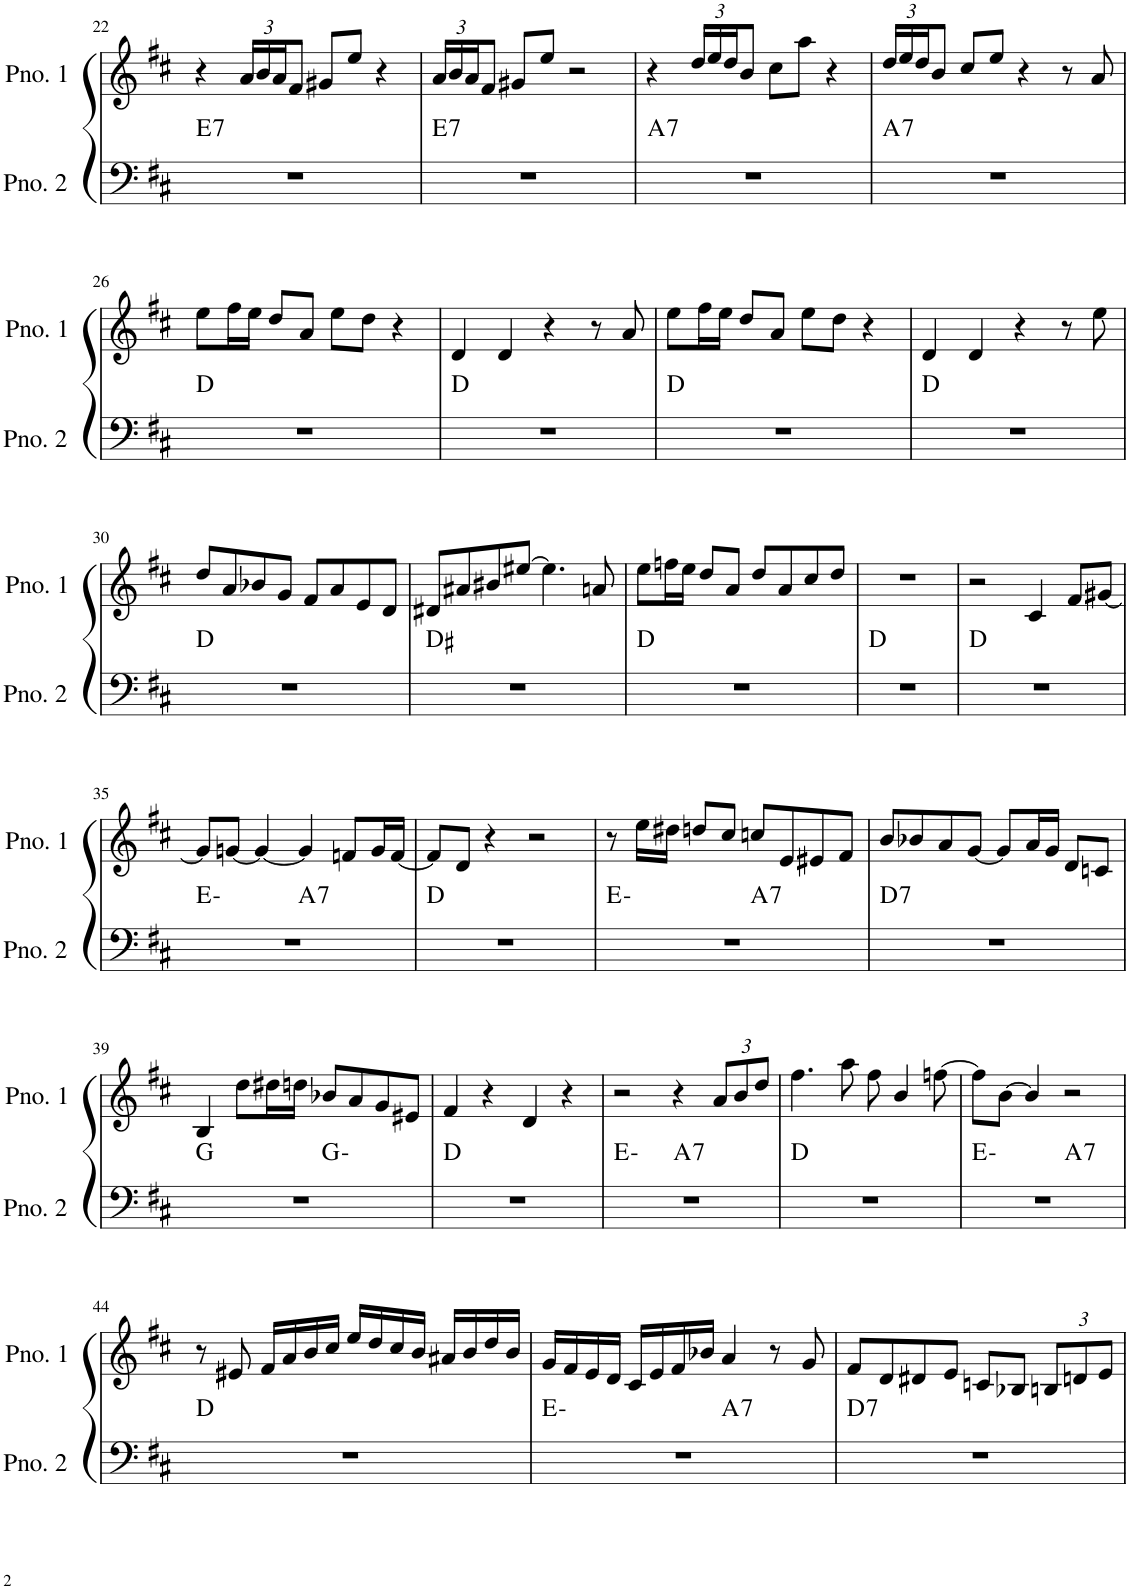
**kern	**harte	**kern
*part2	*part2	*part1
*staff2	*	*staff1
*I"ピアノ 2	*	*I"ピアノ 1
!!LO:PB:g=z
*clefF4	*	*clefG2
*k[f#c#]	*	*k[f#c#]
*M4/4	*	*M4/4
=22	=22	=22
!	!LO:H:kt=7	!
1r	E:7	4r
*	*	*Xbrackettup
.	.	24a/LL
.	.	24b/
.	.	24a/J
.	.	8f#/J
.	.	8g#X/L
.	.	8ee/J
.	.	4r
=23	=23	=23
!	!LO:H:kt=7	!
1r	E:7	24a/LL
.	.	24b/
.	.	24a/J
.	.	8f#/J
.	.	8g#X/L
.	.	8ee/J
.	.	2r
=24	=24	=24
!	!LO:H:kt=7	!
1r	A:7	4r
.	.	24dd/LL
.	.	24ee/
.	.	24dd/J
.	.	8b/J
.	.	8cc#\L
.	.	8aa\J
.	.	4r
=25	=25	=25
!	!LO:H:kt=7	!
1r	A:7	24dd/LL
.	.	24ee/
.	.	24dd/J
.	.	8b/J
.	.	8cc#/L
.	.	8ee/J
.	.	4r
.	.	8r
.	.	8a/
!!LO:LB:g=z
=26	=26	=26
1r	D:maj	8ee\L
.	.	16ff#\L
.	.	16ee\JJ
.	.	8dd/L
.	.	8a/J
.	.	8ee\L
.	.	8dd\J
.	.	4r
=27	=27	=27
1r	D:maj	4d/
.	.	4d/
.	.	4r
.	.	8r
.	.	8a/
=28	=28	=28
1r	D:maj	8ee\L
.	.	16ff#\L
.	.	16ee\JJ
.	.	8dd/L
.	.	8a/J
.	.	8ee\L
.	.	8dd\J
.	.	4r
=29	=29	=29
1r	D:maj	4d/
.	.	4d/
.	.	4r
.	.	8r
.	.	8ee\
!!LO:LB:g=z
=30	=30	=30
1r	D:maj	8dd/L
.	.	8a/
.	.	8b-X/
.	.	8g/J
.	.	8f#/L
.	.	8a/
.	.	8e/
.	.	8d/J
=31	=31	=31
1r	D#:maj	8d#X/L
.	.	8a#X/
.	.	8b#X/
.	.	[8ee#X/J
.	.	4.ee#\]
.	.	8an/
=32	=32	=32
1r	D:maj	8ee\L
.	.	16ffn\L
.	.	16ee\JJ
.	.	8dd/L
.	.	8a/J
.	.	8dd/L
.	.	8a/
.	.	8cc#/
.	.	8dd/J
=33	=33	=33
1r	D:maj	1r
=34	=34	=34
1r	D:maj	2r
.	.	4c#/
.	.	8f#/L
.	.	[8g#X/J
!!LO:LB:g=z
=35	=35	=35
*^	*	*
1r	2ryy	E:min	8g#/L]
.	.	.	[8gn/J
.	.	.	4g/_
!	!	!LO:H:kt=7	!
.	2ryy	A:7	4g/]
.	.	.	8fn/L
.	.	.	16g/L
.	.	.	[16f/JJ
*v	*v	*	*
=36	=36	=36
1r	D:maj	8f/L]
.	.	8d/J
.	.	4r
.	.	2r
=37	=37	=37
*^	*	*
1r	2ryy	E:min	8r
.	.	.	16ee\LL
.	.	.	16dd#X\JJ
.	.	.	8ddn/L
.	.	.	8cc#/J
!	!	!LO:H:kt=7	!
.	2ryy	A:7	8ccn/L
.	.	.	8e/
.	.	.	8e#X/
.	.	.	8f#/J
=38	=38	=38	=38
!	!	!LO:H:kt=7	!
*v	*v	*	*
1r	D:7	8b/L
.	.	8b-X/
.	.	8a/
.	.	[8g/J
.	.	8g/L]
.	.	16a/L
.	.	16g/JJ
.	.	8d/L
.	.	8cn/J
!!LO:LB:g=z
=39	=39	=39
*^	*	*
1r	2ryy	G:maj	4B/
.	.	.	8dd\L
.	.	.	16dd#X\L
.	.	.	16ddn\JJ
.	2ryy	G:min	8b-X/L
.	.	.	8a/
.	.	.	8g/
.	.	.	8e#X/J
*v	*v	*	*
=40	=40	=40
1r	D:maj	4f#/
.	.	4r
.	.	4d/
.	.	4r
=41	=41	=41
*^	*	*
1r	2ryy	E:min	2r
!	!	!LO:H:kt=7	!
.	2ryy	A:7	4r
.	.	.	12a/L
.	.	.	12b/
.	.	.	12dd/J
*v	*v	*	*
=42	=42	=42
1r	D:maj	4.ff#\
.	.	8aa\
.	.	8ff#\
.	.	4b/
.	.	[8ffn\
=43	=43	=43
*^	*	*
1r	2ryy	E:min	8ff\L]
.	.	.	[8b\J
.	.	.	4b/]
!	!	!LO:H:kt=7	!
.	2ryy	A:7	2r
*v	*v	*	*
!!LO:LB:g=z
=44	=44	=44
1r	D:maj	8r
.	.	8e#X/
.	.	16f#/LL
.	.	16a/
.	.	16b/
.	.	16cc#/JJ
.	.	16ee/LL
.	.	16dd/
.	.	16cc#/
.	.	16b/JJ
.	.	16a#X/LL
.	.	16b/
.	.	16dd/
.	.	16b/JJ
=45	=45	=45
*^	*	*
1r	2ryy	E:min	16g/LL
.	.	.	16f#/
.	.	.	16e/
.	.	.	16d/JJ
.	.	.	16c#/LL
.	.	.	16e/
.	.	.	16f#/
.	.	.	16b-X/JJ
!	!	!LO:H:kt=7	!
.	2ryy	A:7	4a/
.	.	.	8r
.	.	.	8g/
=46	=46	=46	=46
!	!	!LO:H:kt=7	!
*v	*v	*	*
1r	D:7	8f#/L
.	.	8d/
.	.	8d#X/
.	.	8e/J
.	.	8cn/L
.	.	8B-X/J
.	.	12Bn/L
.	.	12dn/
.	.	12e/J
=	=	=
*-	*-	*-
